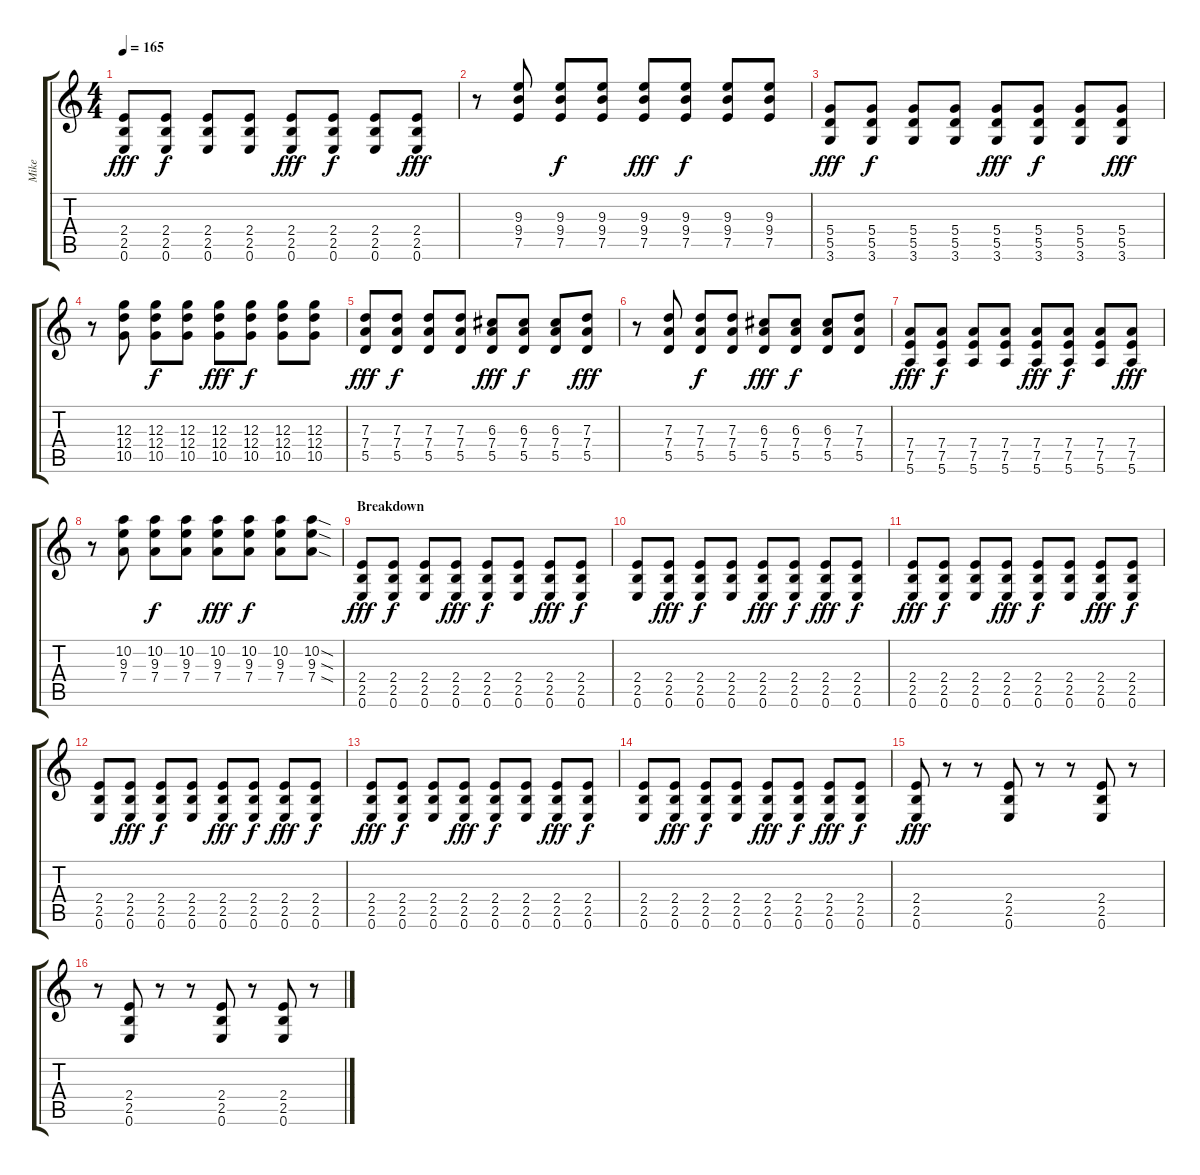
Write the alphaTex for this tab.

\track ("Mike" "Mike") {instrument acousticguitarsteel}
\staff {score tabs}
\tuning (E4 B3 G3 D3 A2 E2) {hide}
\ts (4 4)
\tempo 165
\clef g2
\ks c
(2.4 2.5 0.6).8{dy fff} (2.4 2.5 0.6).8{dy f} (2.4 2.5 0.6).8 (2.4 2.5 0.6).8 (2.4 2.5 0.6).8{dy fff} (2.4 2.5 0.6).8{dy f} (2.4 2.5 0.6).8 (2.4 2.5 0.6).8{dy fff} |
r.8 (9.3 9.4 7.5).8 (9.3 9.4 7.5).8{dy f} (9.3 9.4 7.5).8 (9.3 9.4 7.5).8{dy fff} (9.3 9.4 7.5).8{dy f} (9.3 9.4 7.5).8 (9.3 9.4 7.5).8 |
(5.4 5.5 3.6).8{dy fff} (5.4 5.5 3.6).8{dy f} (5.4 5.5 3.6).8 (5.4 5.5 3.6).8 (5.4 5.5 3.6).8{dy fff} (5.4 5.5 3.6).8{dy f} (5.4 5.5 3.6).8 (5.4 5.5 3.6).8{dy fff} |
r.8 (12.3 12.4 10.5).8 (12.3 12.4 10.5).8{dy f} (12.3 12.4 10.5).8 (12.3 12.4 10.5).8{dy fff} (12.3 12.4 10.5).8{dy f} (12.3 12.4 10.5).8 (12.3 12.4 10.5).8 |
(7.3 7.4 5.5).8{dy fff} (7.3 7.4 5.5).8{dy f} (7.3 7.4 5.5).8 (7.3 7.4 5.5).8 (6.3 7.4 5.5).8{dy fff} (6.3 7.4 5.5).8{dy f} (6.3 7.4 5.5).8 (7.3 7.4 5.5).8{dy fff} |
r.8 (7.3 7.4 5.5).8 (7.3 7.4 5.5).8{dy f} (7.3 7.4 5.5).8 (6.3 7.4 5.5).8{dy fff} (6.3 7.4 5.5).8{dy f} (6.3 7.4 5.5).8 (7.3 7.4 5.5).8 |
(7.4 7.5 5.6).8{dy fff} (7.4 7.5 5.6).8{dy f} (7.4 7.5 5.6).8 (7.4 7.5 5.6).8 (7.4 7.5 5.6).8{dy fff} (7.4 7.5 5.6).8{dy f} (7.4 7.5 5.6).8 (7.4 7.5 5.6).8{dy fff} |
r.8 (10.2 9.3 7.4).8 (10.2 9.3 7.4).8{dy f} (10.2 9.3 7.4).8 (10.2 9.3 7.4).8{dy fff} (10.2 9.3 7.4).8{dy f} (10.2 9.3 7.4).8 (10.2{sod} 9.3{sod} 7.4{sod}).8 |
\section ("" "Breakdown")
(2.4 2.5 0.6).8{dy fff instrument distortionguitar} (2.4 2.5 0.6).8{dy f} (2.4 2.5 0.6).8 (2.4 2.5 0.6).8{dy fff} (2.4 2.5 0.6).8{dy f} (2.4 2.5 0.6).8 (2.4 2.5 0.6).8{dy fff} (2.4 2.5 0.6).8{dy f} |
(2.4 2.5 0.6).8 (2.4 2.5 0.6).8{dy fff} (2.4 2.5 0.6).8{dy f} (2.4 2.5 0.6).8 (2.4 2.5 0.6).8{dy fff} (2.4 2.5 0.6).8{dy f} (2.4 2.5 0.6).8{dy fff} (2.4 2.5 0.6).8{dy f} |
(2.4 2.5 0.6).8{dy fff} (2.4 2.5 0.6).8{dy f} (2.4 2.5 0.6).8 (2.4 2.5 0.6).8{dy fff} (2.4 2.5 0.6).8{dy f} (2.4 2.5 0.6).8 (2.4 2.5 0.6).8{dy fff} (2.4 2.5 0.6).8{dy f} |
(2.4 2.5 0.6).8 (2.4 2.5 0.6).8{dy fff} (2.4 2.5 0.6).8{dy f} (2.4 2.5 0.6).8 (2.4 2.5 0.6).8{dy fff} (2.4 2.5 0.6).8{dy f} (2.4 2.5 0.6).8{dy fff} (2.4 2.5 0.6).8{dy f} |
(2.4 2.5 0.6).8{dy fff} (2.4 2.5 0.6).8{dy f} (2.4 2.5 0.6).8 (2.4 2.5 0.6).8{dy fff} (2.4 2.5 0.6).8{dy f} (2.4 2.5 0.6).8 (2.4 2.5 0.6).8{dy fff} (2.4 2.5 0.6).8{dy f} |
(2.4 2.5 0.6).8 (2.4 2.5 0.6).8{dy fff} (2.4 2.5 0.6).8{dy f} (2.4 2.5 0.6).8 (2.4 2.5 0.6).8{dy fff} (2.4 2.5 0.6).8{dy f} (2.4 2.5 0.6).8{dy fff} (2.4 2.5 0.6).8{dy f} |
(2.4 2.5 0.6).8{dy fff} r.8 r.8 (2.4 2.5 0.6).8 r.8 r.8 (2.4 2.5 0.6).8 r.8 |
r.8 (2.4 2.5 0.6).8 r.8 r.8 (2.4 2.5 0.6).8 r.8 (2.4 2.5 0.6).8 r.8
